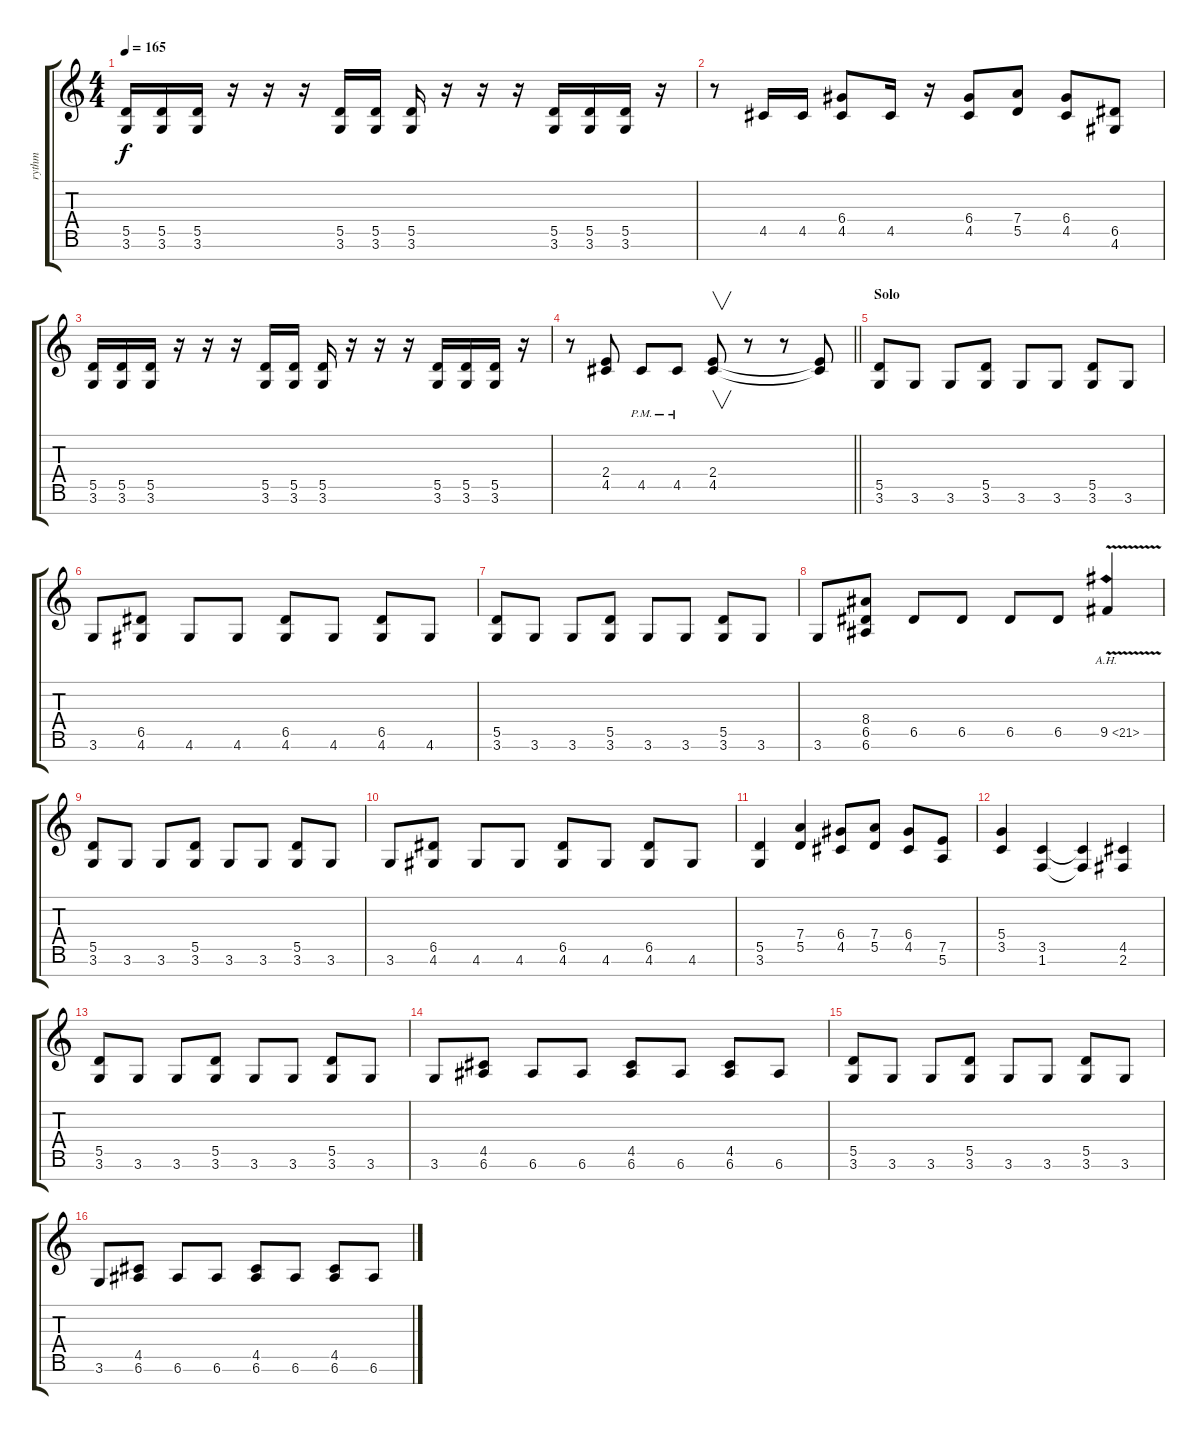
\track ("rythm" "rythm") {instrument distortionguitar}
\staff {score tabs}
\tuning (E4 B3 G3 D3 A2 E2 B1) {hide}
\ts (4 4)
\tempo 165
\clef g2
\ks c
(5.5 3.6).16{dy f} (5.5 3.6).16 (5.5 3.6).16 r.16 r.16 r.16 (5.5 3.6).16 (5.5 3.6).16 (5.5 3.6).16 r.16 r.16 r.16 (5.5 3.6).16 (5.5 3.6).16 (5.5 3.6).16 r.16 |
r.8 4.5.16 4.5.16 (6.4 4.5).8 4.5.16 r.16 (6.4 4.5).8 (7.4 5.5).8 (6.4 4.5).8 (6.5 4.6).8 |
(5.5 3.6).16 (5.5 3.6).16 (5.5 3.6).16 r.16 r.16 r.16 (5.5 3.6).16 (5.5 3.6).16 (5.5 3.6).16 r.16 r.16 r.16 (5.5 3.6).16 (5.5 3.6).16 (5.5 3.6).16 r.16 |
\barLineRight lightlight
r.8 (2.4 4.5).8 4.5{pm}.8 4.5{pm}.8 (2.4 4.5).8{v} r.8 r.8 (2.4{t} 4.5{t}).8 |
\section ("" "Solo")
(5.5 3.6).8 3.6.8 3.6.8 (5.5 3.6).8 3.6.8 3.6.8 (5.5 3.6).8 3.6.8 |
3.6.8 (6.5 4.6).8 4.6.8 4.6.8 (6.5 4.6).8 4.6.8 (6.5 4.6).8 4.6.8 |
(5.5 3.6).8 3.6.8 3.6.8 (5.5 3.6).8 3.6.8 3.6.8 (5.5 3.6).8 3.6.8 |
3.6.8 (8.4 6.5 6.6).8 6.5.8 6.5.8 6.5.8 6.5.8 9.5{ah 12 v}.4 |
(5.5 3.6).8 3.6.8 3.6.8 (5.5 3.6).8 3.6.8 3.6.8 (5.5 3.6).8 3.6.8 |
3.6.8 (6.5 4.6).8 4.6.8 4.6.8 (6.5 4.6).8 4.6.8 (6.5 4.6).8 4.6.8 |
(5.5 3.6).4 (7.4 5.5).4 (6.4 4.5).8 (7.4 5.5).8 (6.4 4.5).8 (7.5 5.6).8 |
(5.4 3.5).4 (3.5 1.6).4 (3.5{t} 1.6{t}).4 (4.5 2.6).4 |
(5.5 3.6).8 3.6.8 3.6.8 (5.5 3.6).8 3.6.8 3.6.8 (5.5 3.6).8 3.6.8 |
3.6.8 (4.5 6.6).8 6.6.8 6.6.8 (4.5 6.6).8 6.6.8 (4.5 6.6).8 6.6.8 |
(5.5 3.6).8 3.6.8 3.6.8 (5.5 3.6).8 3.6.8 3.6.8 (5.5 3.6).8 3.6.8 |
3.6.8 (4.5 6.6).8 6.6.8 6.6.8 (4.5 6.6).8 6.6.8 (4.5 6.6).8 6.6.8
